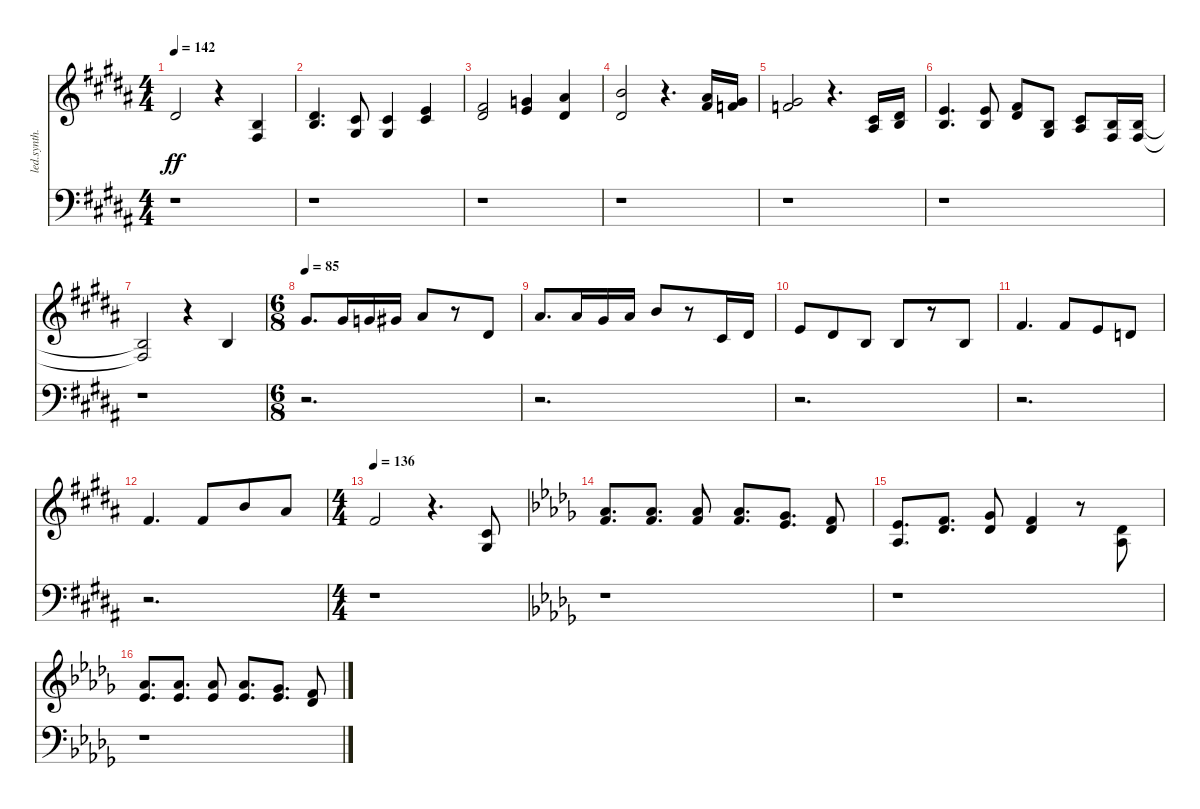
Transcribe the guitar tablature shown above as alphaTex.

\bracketExtendMode nobrackets
\track ("Vocal" "led.synth.") {instrument lead2sawtooth}
\staff {score}
\tuning (E4 B3 G3 D3 A2 E2)
\ts (4 4)
\tempo 142
\clef g2
\ks g#minor
4.2{acc #}.2{dy ff beam Up} r.4{beam Down} (4.4{acc #} 4.3{acc forcenatural}).4{beam Up} |
(4.3{acc forcenatural} 4.2{acc #}).4{d beam Up} (6.4{acc #} 6.3{acc #}).8{beam Up} (6.4{acc #} 6.3{acc #}).4{beam Up} (2.2{acc #} 0.1{acc forcenatural}).4{beam Up} |
(4.2{acc #} 2.1{acc #}).2{beam Up} (5.2{acc forcenatural} 3.1{acc forcenatural}).4{beam Up} (8.3{acc #} 6.1{acc #}).4{beam Up} |
(8.3{acc #} 7.1{acc forcenatural}).2{beam Up} r.4{d beam Down} (7.2{acc #} 6.1{acc #}).16{beam Up} (10.3{acc forcenatural} 9.2{acc #}).16{beam Up} |
(10.3{acc forcenatural} 9.2{acc #}).2{beam Up} r.4{d beam Down} (3.3{acc #} 2.2{acc #}).16{beam Up} (4.3{acc forcenatural} 4.2{acc #}).16{beam Up} |
(0.2{acc forcenatural} 0.1{acc forcenatural}).4{d beam Up} (0.2{acc forcenatural} 0.1{acc forcenatural}).8{beam Up} (4.2{acc #} 2.1{acc #}).8{beam Up} (1.3{acc #} 0.2{acc forcenatural}).8{beam Up} (3.3{acc #} 2.2{acc #}).8{beam Up} (4.4{acc #} 0.2{acc forcenatural}).16{beam Up} (4.4{acc #} 0.2{acc forcenatural}).16{beam Up} |
(4.4{t acc #} 0.2{t acc forcenatural}).2{beam Up} r.4{beam Down} 0.2{acc forcenatural}.4{beam Up} |
\ts (6 8)
\tempo 85
4.1{acc #}.8{d beam Up} 4.1{acc #}.16{beam Up} 3.1{acc forcenatural}.16{beam Up} 4.1{acc #}.16{beam Up} 6.1{acc #}.8{beam Up} r.8{beam Up} 4.2{acc #}.8{beam Up} |
6.1{acc #}.8{d beam Up} 6.1{acc #}.16{beam Up} 4.1{acc #}.16{beam Up} 6.1{acc #}.16{beam Up} 7.1{acc forcenatural}.8{beam Up} r.8{beam Up} 2.2{acc #}.16{beam Up} 4.2{acc #}.16{beam Up} |
0.1{acc forcenatural}.8{beam Up} 4.2{acc #}.8{beam Up} 0.2{acc forcenatural}.8{beam Up} 0.2{acc forcenatural}.8{beam Up} r.8{beam Up} 0.2{acc forcenatural}.8{beam Up} |
2.1{acc #}.4{d beam Up} 2.1{acc #}.8{beam Up} 0.1{acc forcenatural}.8{beam Up} 3.2{acc forcenatural}.8{beam Up} |
2.1{acc #}.4{d beam Up} 2.1{acc #}.8{beam Up} 7.1{acc forcenatural}.8{beam Up} 6.1{acc #}.8{beam Up} |
\ts (4 4)
\tempo 136
2.1{acc #}.2{beam Up} r.4{d beam Down} (6.4{acc #} 6.3{acc #}).8{beam Up} |
\ks db
(6.2{acc forcenatural} 4.1{acc b}).8{d beam Up} (6.2{acc forcenatural} 4.1{acc b}).8{d beam Up} (6.2{acc forcenatural} 4.1{acc b}).8{beam Up} (6.2{acc forcenatural} 4.1{acc b}).8{d beam Up} (4.2{acc b} 2.1{acc b}).8{d beam Up} (6.3{acc b} 6.2{acc forcenatural}).8{beam Up} |
(6.4{acc b} 4.2{acc b}).8{d beam Up} (6.3{acc b} 6.2{acc forcenatural}).8{d beam Up} (2.2{acc b} 2.1{acc b}).8{beam Up} (6.3{acc b} 6.2{acc forcenatural}).4{beam Up} r.8{beam Down} (6.4{acc b} 6.3{acc b}).8{beam Up} |
(4.2{acc b} 4.1{acc b}).8{d beam Up} (4.2{acc b} 4.1{acc b}).8{d beam Up} (4.2{acc b} 4.1{acc b}).8{beam Up} (4.2{acc b} 4.1{acc b}).8{d beam Up} (8.3{acc b} 7.2{acc b}).8{d beam Up} (2.2{acc b} 1.1{acc forcenatural}).8{beam Up}
\staff {score}
\tuning (G2 D2 A1 E1)
\clef f4
\ottava regular
\simile none
\ks g#minor
r.1{dy ff beam Down} |
r.1{beam Down} |
r.1{beam Down} |
r.1{beam Down} |
r.1{beam Down} |
r.1{beam Down} |
r.1{beam Down} |
r.2{d beam Down} |
r.2{d beam Down} |
r.2{d beam Down} |
r.2{d beam Down} |
r.2{d beam Down} |
r.1{beam Down} |
\ks db
r.1{beam Down} |
r.1{beam Down} |
r.1{beam Down}
